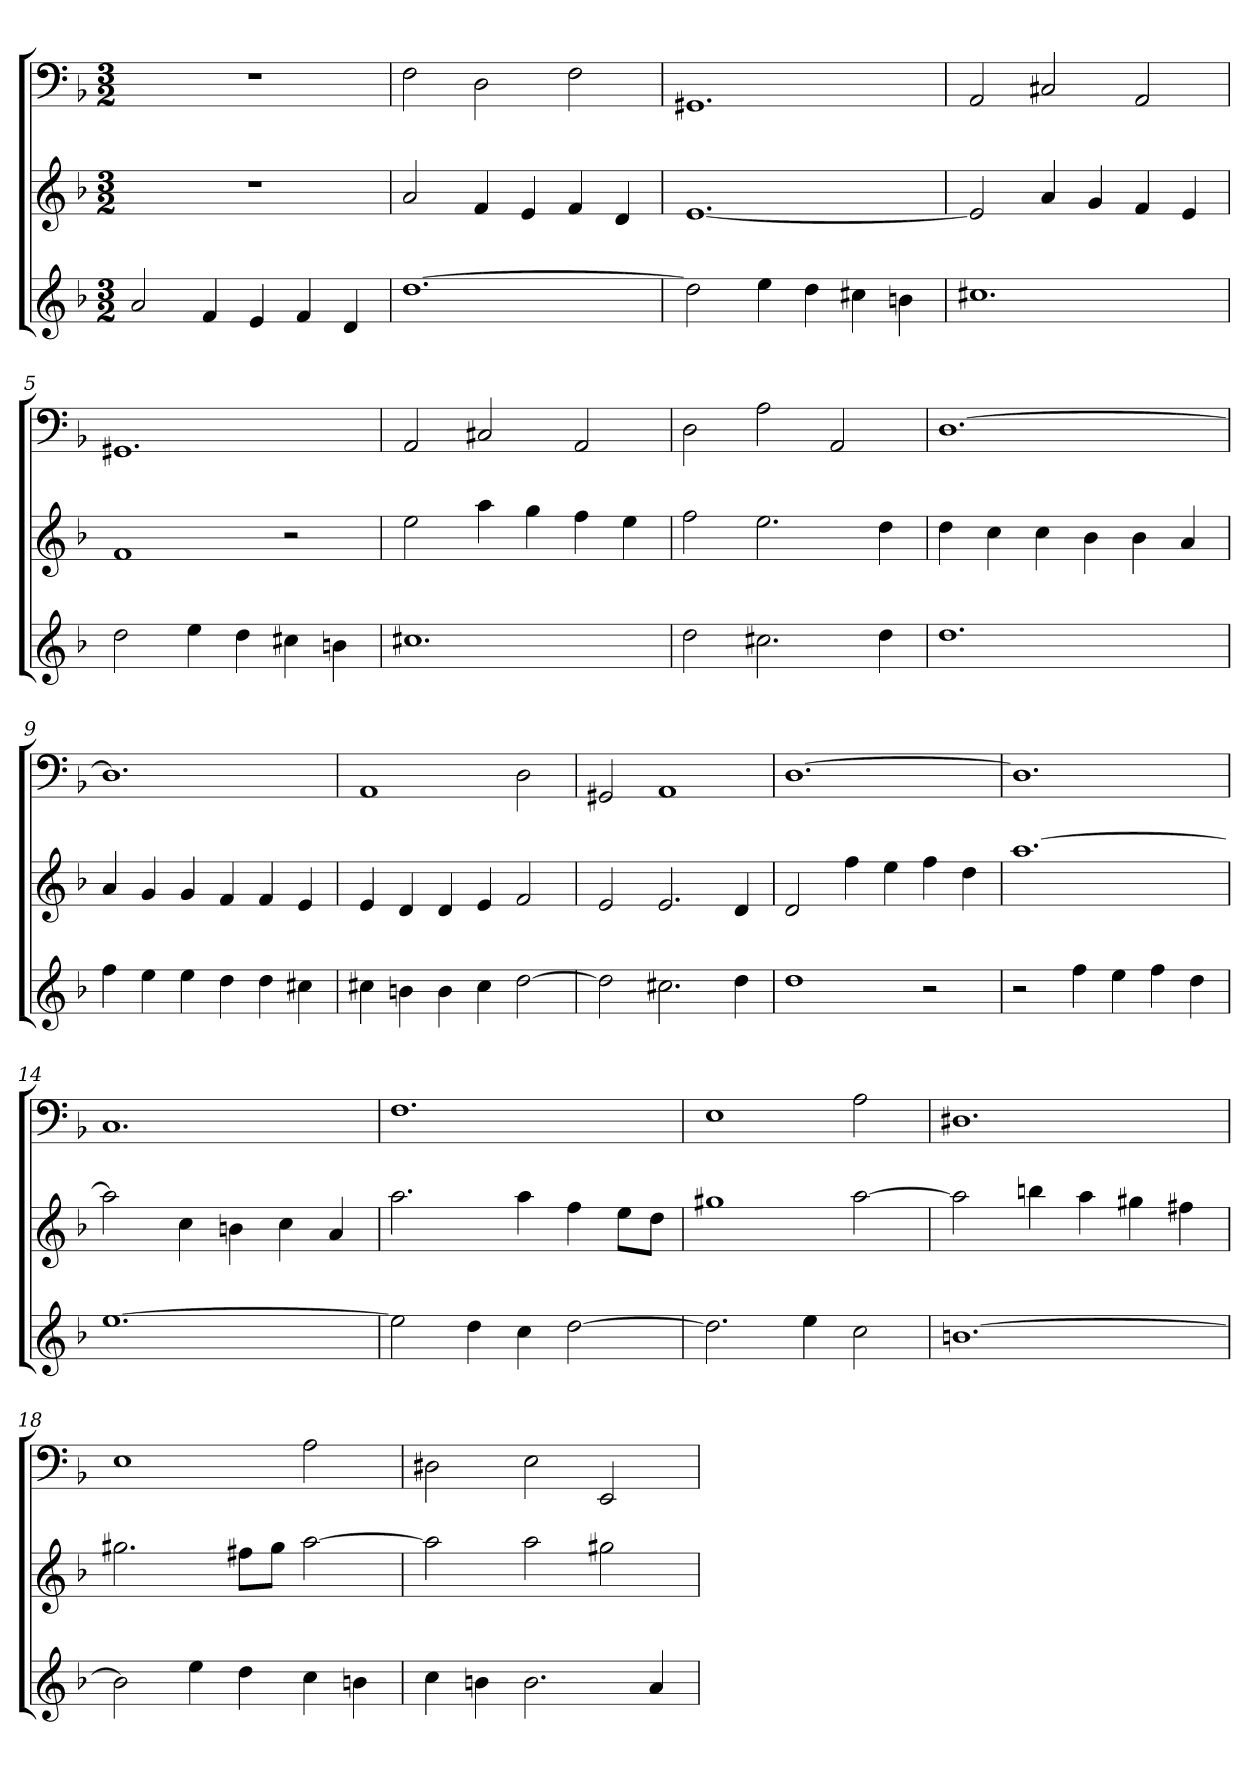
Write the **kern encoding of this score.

**kern	**kern	**kern
*part3	*part2	*part1
*staff3	*staff2	*staff1
*	*	*clefF4
*k[b-]	*k[b-]	*k[b-]
*d:	*d:	*d:
*M3/2	*M3/2	*M3/2
=1	=1	=1
2a	1.r	1.r
4f	.	.
4e	.	.
4f	.	.
4d	.	.
=2	=2	=2
[1.dd	2a	2F
.	4f	2D
.	4e	.
.	4f	2F
.	4d	.
=3	=3	=3
2dd]	[1.e	1.GG#X
4ee	.	.
4dd	.	.
4cc#X	.	.
4bn	.	.
=4	=4	=4
1.cc#X	2e]	2AA
.	4a	2C#X
.	4g	.
.	4f	2AA
.	4e	.
=5	=5	=5
2dd	1f	1.GG#X
4ee	.	.
4dd	.	.
4cc#X	2r	.
4bn	.	.
=6	=6	=6
1.cc#X	2ee	2AA
.	4aa	2C#X
.	4gg	.
.	4ff	2AA
.	4ee	.
=7	=7	=7
2dd	2ff	2D
2.cc#X	2.ee	2A
.	.	2AA
4dd	4dd	.
=8	=8	=8
1.dd	4dd	[1.D
.	4cc	.
.	4cc	.
.	4b-	.
.	4b-	.
.	4a	.
=9	=9	=9
4ff	4a	1.D]
4ee	4g	.
4ee	4g	.
4dd	4f	.
4dd	4f	.
4cc#X	4e	.
=10	=10	=10
4cc#X	4e	1AA
4bn	4d	.
4b	4d	.
4cc#	4e	.
[2dd	2f	2D
=11	=11	=11
2dd]	2e	2GG#X
2.cc#X	2.e	1AA
4dd	4d	.
=12	=12	=12
1dd	2d	[1.D
.	4ff	.
.	4ee	.
2r	4ff	.
.	4dd	.
=13	=13	=13
2r	[1.aa	1.D]
4ff	.	.
4ee	.	.
4ff	.	.
4dd	.	.
=14	=14	=14
[1.ee	2aa]	1.C
.	4cc	.
.	4bn	.
.	4cc	.
.	4a	.
=15	=15	=15
2ee]	2.aa	1.F
4dd	.	.
4cc	4aa	.
[2dd	4ff	.
.	8eeL	.
.	8ddJ	.
=16	=16	=16
2.dd]	1gg#X	1E
4ee	.	.
2cc	[2aa	2A
=17	=17	=17
[1.bn	2aa]	1.D#X
.	4bbn	.
.	4aa	.
.	4gg#X	.
.	4ff#X	.
=18	=18	=18
2b]	2.gg#X	1E
4ee	.	.
4dd	8ff#XL	.
.	8gg#J	.
4cc	[2aa	2A
4bn	.	.
=19	=19	=19
4cc	2aa]	2D#X
4bn	.	.
2.b	2aa	2E
.	2gg#X	2EE
4a	.	.
=	=	=
*-	*-	*-
